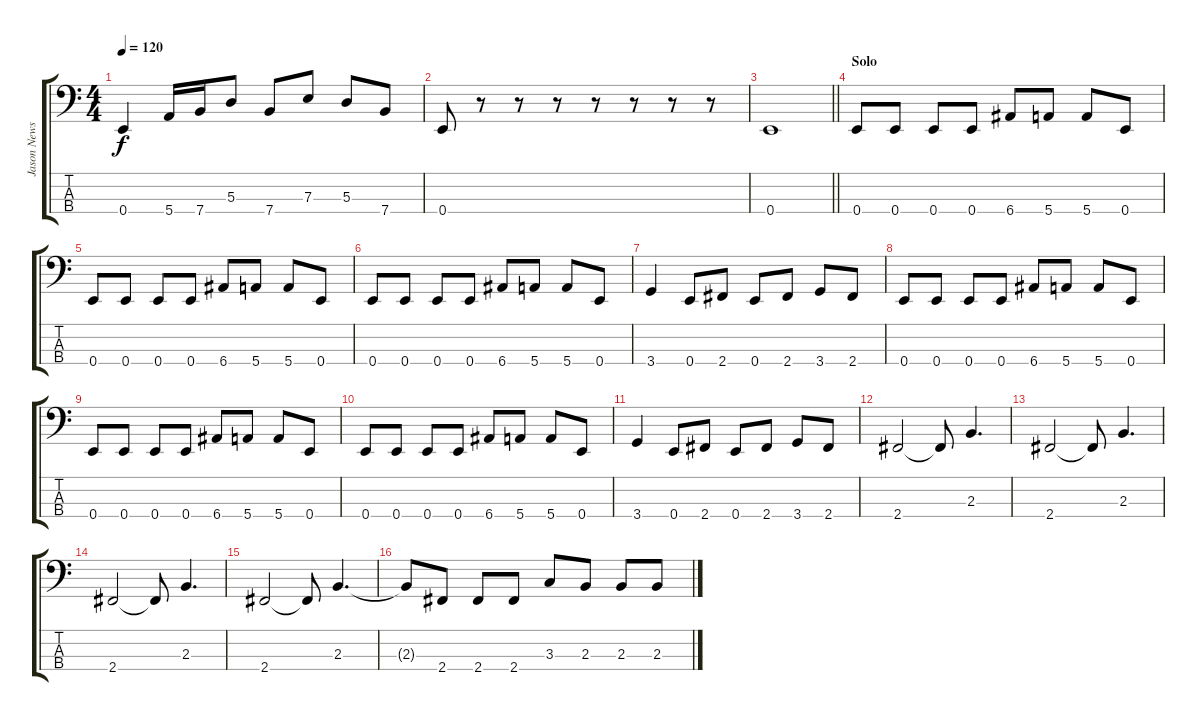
\track ("Jason Newsted" "Jason News") {instrument electricbassfinger}
\staff {score tabs}
\tuning (G2 D2 A1 E1) {hide}
\ts (4 4)
\tempo 120
\clef f4
\ks c
0.4.4{dy f} 5.4.16 7.4.16 5.3.8 7.4.8 7.3.8 5.3.8 7.4.8 |
0.4.8 r.8 r.8 r.8 r.8 r.8 r.8 r.8 |
\barLineRight lightlight
0.4.1 |
\section ("" "Solo")
0.4.8 0.4.8 0.4.8 0.4.8 6.4.8 5.4.8 5.4.8 0.4.8 |
0.4.8 0.4.8 0.4.8 0.4.8 6.4.8 5.4.8 5.4.8 0.4.8 |
0.4.8 0.4.8 0.4.8 0.4.8 6.4.8 5.4.8 5.4.8 0.4.8 |
3.4.4 0.4.8 2.4.8 0.4.8 2.4.8 3.4.8 2.4.8 |
0.4.8 0.4.8 0.4.8 0.4.8 6.4.8 5.4.8 5.4.8 0.4.8 |
0.4.8 0.4.8 0.4.8 0.4.8 6.4.8 5.4.8 5.4.8 0.4.8 |
0.4.8 0.4.8 0.4.8 0.4.8 6.4.8 5.4.8 5.4.8 0.4.8 |
3.4.4 0.4.8 2.4.8 0.4.8 2.4.8 3.4.8 2.4.8 |
2.4.2 2.4{t}.8 2.3.4{d} |
2.4.2 2.4{t}.8 2.3.4{d} |
2.4.2 2.4{t}.8 2.3.4{d} |
2.4.2 2.4{t}.8 2.3.4{d} |
2.3{t}.8 2.4.8 2.4.8 2.4.8 3.3.8 2.3.8 2.3.8 2.3.8
